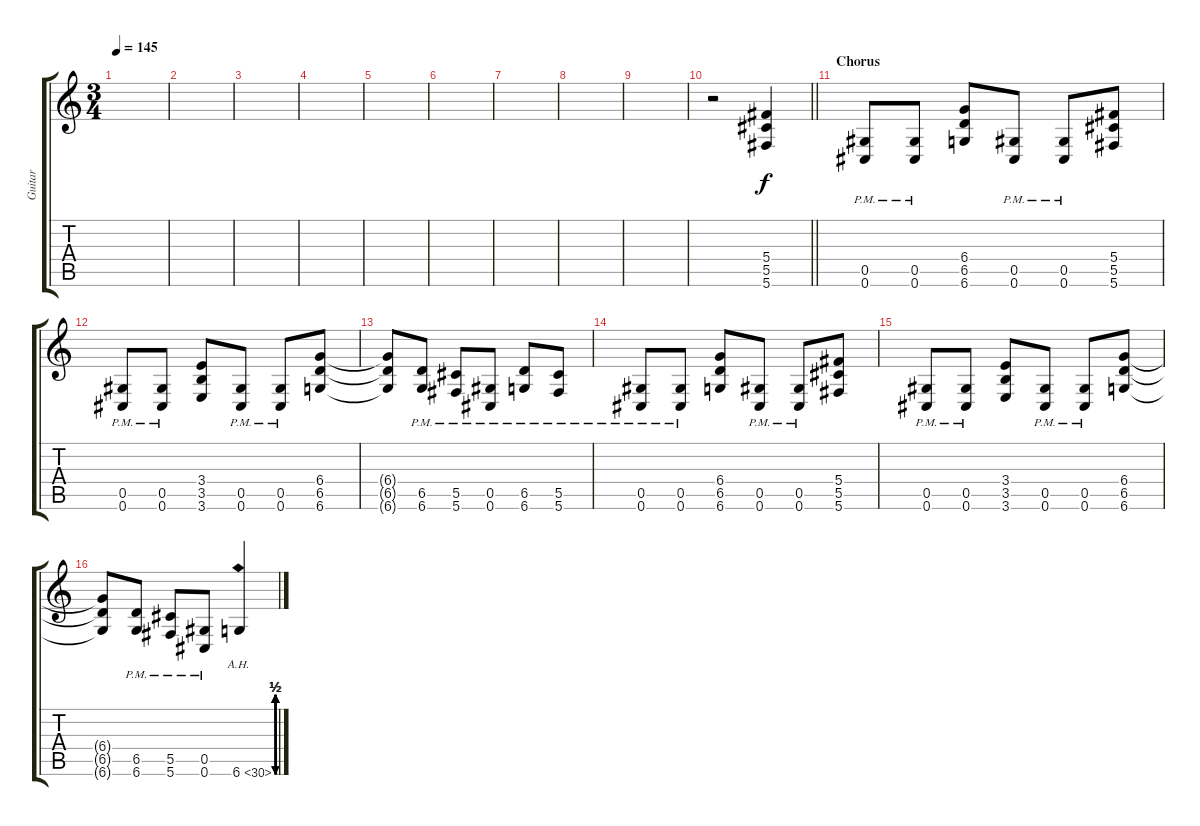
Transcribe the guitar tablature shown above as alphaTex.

\track ("Guitar" "Guitar") {instrument distortionguitar}
\staff {score tabs}
\tuning (Eb4 Bb3 Gb3 Db3 Ab2 Db2) {hide}
\ts (3 4)
\tempo 145
\clef g2
\ks c
|
|
|
|
|
|
|
|
|
\barLineRight lightlight
r.2 (5.4 5.5 5.6).4 |
\section ("" "Chorus")
(0.5{pm} 0.6{pm}).8 (0.5{pm} 0.6{pm}).8 (6.4 6.5 6.6).8 (0.5{pm} 0.6{pm}).8 (0.5{pm} 0.6{pm}).8 (5.4 5.5 5.6).8 |
(0.5{pm} 0.6{pm}).8 (0.5{pm} 0.6{pm}).8 (3.4 3.5 3.6).8 (0.5{pm} 0.6{pm}).8 (0.5{pm} 0.6{pm}).8 (6.4 6.5 6.6).8 |
(6.4{t} 6.5{t} 6.6{t}).8 (6.5 6.6{pm}).8 (5.5 5.6{pm}).8 (0.5 0.6{pm}).8 (6.5 6.6{pm}).8 (5.5 5.6{pm}).8 |
(0.5{pm} 0.6{pm}).8 (0.5{pm} 0.6{pm}).8 (6.4 6.5 6.6).8 (0.5{pm} 0.6{pm}).8 (0.5{pm} 0.6{pm}).8 (5.4 5.5 5.6).8 |
(0.5{pm} 0.6{pm}).8 (0.5{pm} 0.6{pm}).8 (3.4 3.5 3.6).8 (0.5{pm} 0.6{pm}).8 (0.5{pm} 0.6{pm}).8 (6.4 6.5 6.6).8 |
(6.4{t} 6.5{t} 6.6{t}).8 (6.5{pm} 6.6{pm}).8 (5.5{pm} 5.6{pm}).8 (0.5{pm} 0.6{pm}).8 6.6{be (custom 0 0 15 2 30 0 39 2 50 0 60 2) ah 24}.4
